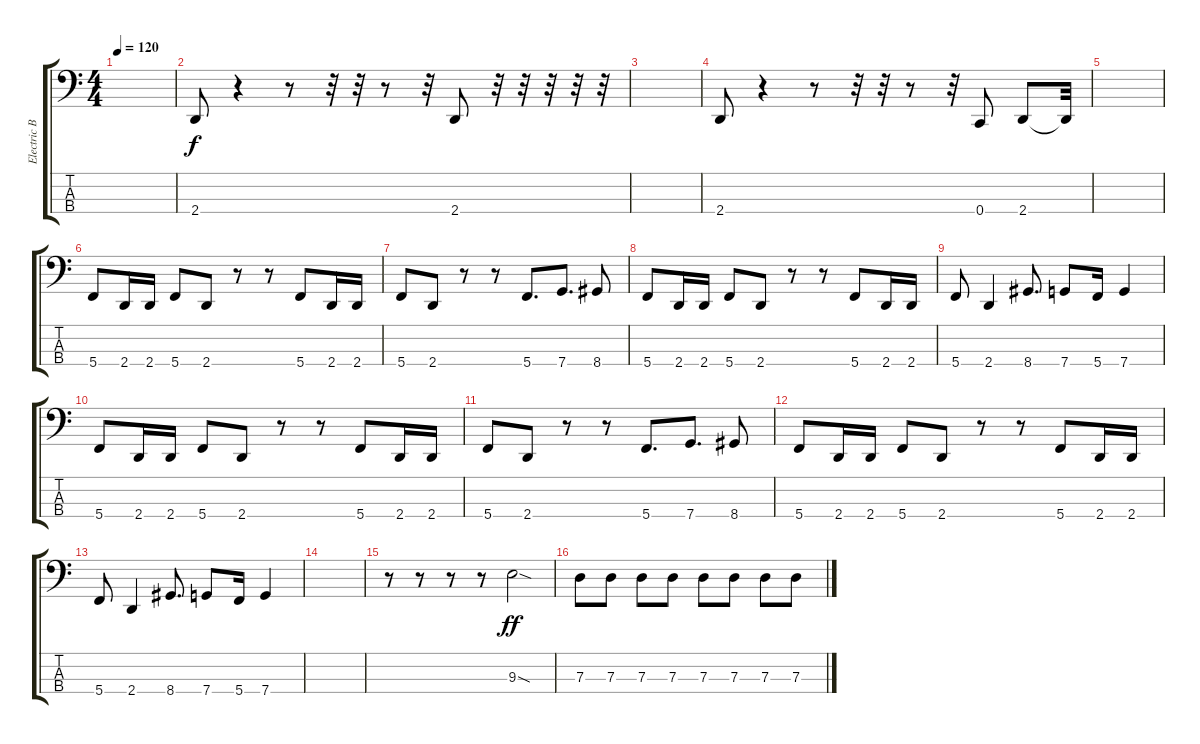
\track ("Electric Bass" "Electric B") {instrument electricbassfinger}
\staff {score tabs}
\tuning (F2 C2 G1 C1) {hide}
\ts (4 4)
\tempo 120
\clef f4
\ks c
|
2.4.8 r.4 r.8 r.32 r.32 r.8 r.32 2.4.8 r.32 r.32 r.32 r.32 r.32 |
|
2.4.8{dy f} r.4 r.8 r.32 r.32 r.8 r.32 0.4.8 2.4.8 2.4{t}.32 |
|
5.4.8 2.4.16 2.4.16 5.4.8 2.4.8 r.8 r.8 5.4.8 2.4.16 2.4.16 |
5.4.8 2.4.8 r.8 r.8 5.4.8{d} 7.4.8{d} 8.4.8 |
5.4.8 2.4.16 2.4.16 5.4.8 2.4.8 r.8 r.8 5.4.8 2.4.16 2.4.16 |
5.4.8 2.4.4 8.4.8{d} 7.4.8 5.4.16 7.4.4 |
5.4.8 2.4.16 2.4.16 5.4.8 2.4.8 r.8 r.8 5.4.8 2.4.16 2.4.16 |
5.4.8 2.4.8 r.8 r.8 5.4.8{d} 7.4.8{d} 8.4.8 |
5.4.8 2.4.16 2.4.16 5.4.8 2.4.8 r.8 r.8 5.4.8 2.4.16 2.4.16 |
5.4.8 2.4.4 8.4.8{d} 7.4.8 5.4.16 7.4.4 |
|
r.8 r.8 r.8 r.8 9.3{sod}.2{dy ff} |
7.3.8 7.3.8 7.3.8 7.3.8 7.3.8 7.3.8 7.3.8 7.3.8
